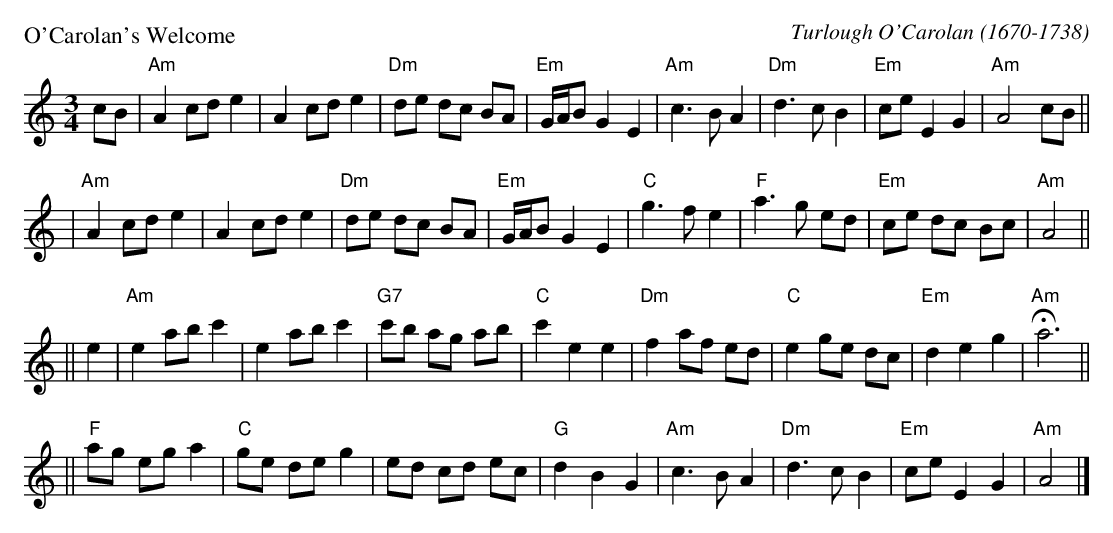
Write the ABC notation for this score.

X:1
P: O'Carolan's Welcome
C: Turlough O'Carolan (1670-1738)
M: 3/4
L: 1/8
K: Am
cB \
| "Am"A2 cd e2 | A2 cd e2 | "Dm"de dc BA | "Em"G/A/B G2 E2 \
| "Am"c3 B A2 | "Dm"d3 c B2 | "Em"ce E2 G2 | "Am"A4 cB ||
| "Am"A2 cd e2 | A2 cd e2 | "Dm"de dc BA | "Em"G/A/B G2 E2 \
| "C"g3 f e2 | "F"a3 g ed | "Em"ce dc Bc | "Am"A4 ||
|| e2 \
| "Am"e2 ab c'2 | e2 ab c'2 | "G7"c'b ag ab | "C"c'2 e2 e2 \
| "Dm"f2 af ed | "C"e2 ge dc | "Em"d2 e2 g2 | "Am"Ha6 ||
|| "F"ag eg a2 | "C"ge de g2 | ed cd ec | "G"d2 B2 G2 \
| "Am"c3 B A2 | "Dm"d3 c B2 | "Em"ce E2 G2 | "Am"A4 |]
